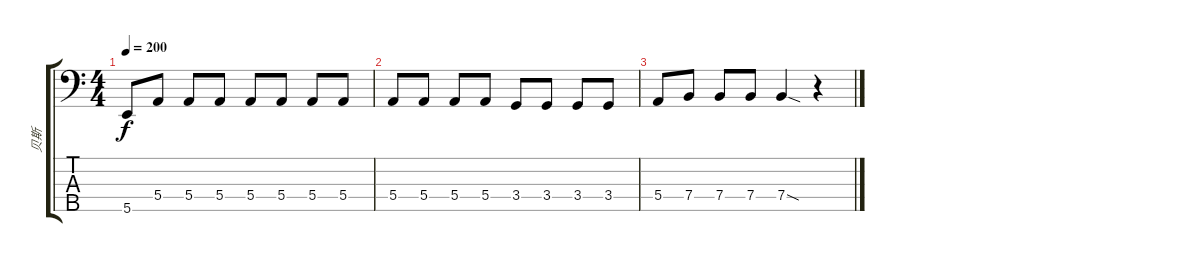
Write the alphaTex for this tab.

\track ("贝斯" "贝斯") {instrument electricbassfinger}
\staff {score tabs}
\tuning (G2 D2 A1 E1 B0) {hide}
\ts (4 4)
\tempo 200
\clef f4
\ks c
5.5.8{dy f} 5.4.8 5.4.8 5.4.8 5.4.8 5.4.8 5.4.8 5.4.8 |
5.4.8 5.4.8 5.4.8 5.4.8 3.4.8 3.4.8 3.4.8 3.4.8 |
5.4.8 7.4.8 7.4.8 7.4.8 7.4{sod}.4 r.4
